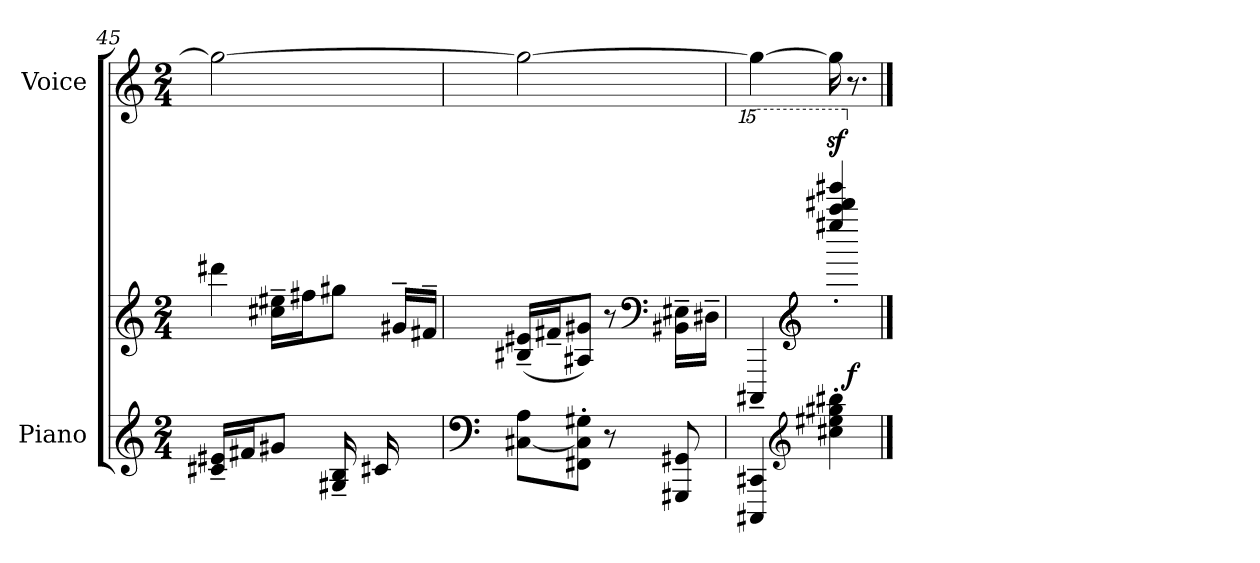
**kern	**kern	**dynam	**kern
*part2	*part2	*part2	*part1
*staff3	*staff2	*staff2/3	*staff1
*I"Piano	*	*	*I"Voice
*I'Pno.	*	*	*I'Voice
!!LO:LB:g=z
*clefG2	*clefG2	*	*clefG2
*k[]	*k[]	*	*k[]
*M2/4	*M2/4	*	*M2/4
=45	=45	=45	=45
*	*^	*	*
16c#Xi/~ 16e#Xi~LL	8ddd#Xi\J	4.ryy	.	2gg#i\_>
16f#Xi/J	.	.	.	.
8g#Xi/J	16cc#Xi\~ 16ee#Xi~LL	.	.	.
.	16ff#Xi\J	.	.	.
16G#Xi/~ 16Bi~LL	8gg#Xi\J	.	.	.
16c#Xi/J	.	.	.	.
8ryy	16g#X~i/LL	8d#Xi\J	.	.
.	16f#X~i/JJ	.	.	.
*	*v	*v	*	*
=46	=46	=46	=46
*clefF4	*	*	*
[<8C#Xi\ 8AiL	(16B#Xi/~ 16e#Xi~LL	.	2gg#i\_>
.	16f#X~i/J	.	.
8FF#Xi\' 8C#i]' 8G#Xi'J	8A#Xi/ 8g#XiJ)	.	.
8r	8r	.	.
*	*clefF4	*	*
8GGG#Xi/ 8GG#Xi	16BB#Xi\~ 16E#Xi~LL	.	.
.	16D#X~i\JJ	.	.
=47	=47	=47	=47
*	*15ma	*	*
*	*^	*	*
4CCC#Xi/ 4CC#Xi	4C#X~i/	4ryy	.	4gg#i\_>
*clefG2	*clefG2	*	*	*
*X8ba	*	*	*	*
*	*8ba	*	*	*
4cc#Xi\' 4ee#Xi' 4gg#Xi' 4bb#Xi'	4eee#Xi/z' 4aaaiz' 4bbb#Xiz' 4eeee#Xiz'	16ryy	.	16gg#i\]
.	.	8.ryy	f	8.r
*	*X15ma	*	*	*
*	*v	*v	*	*
==	==	==	==
*-	*-	*-	*-
